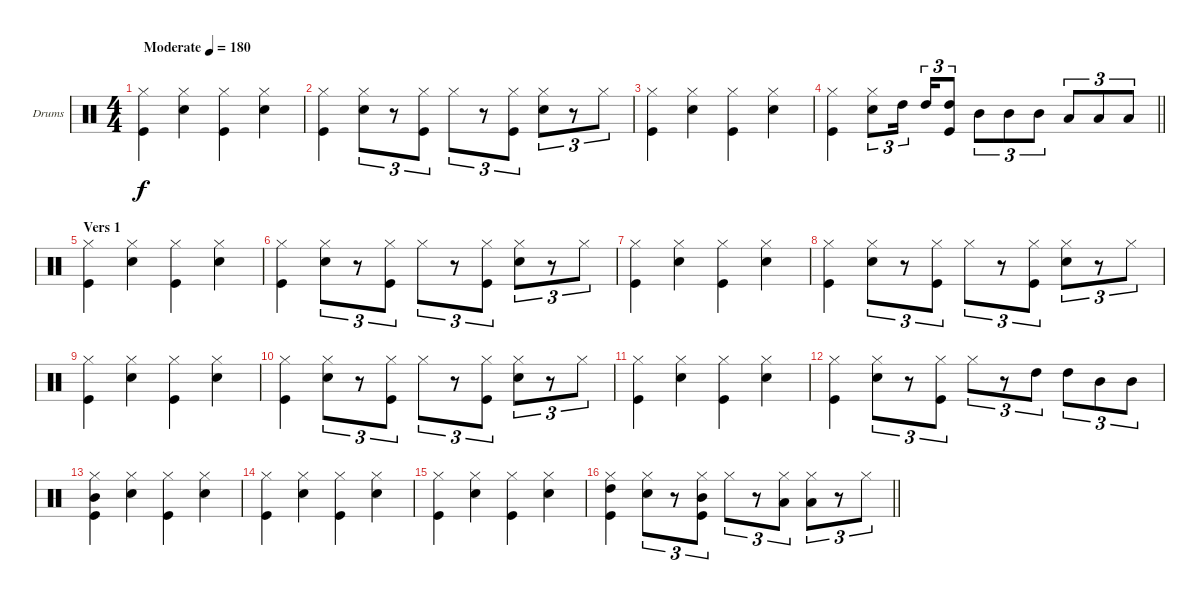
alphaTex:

\bracketExtendMode groupsimilarinstruments
\firstSystemTrackNameOrientation horizontal
\otherSystemsTrackNameOrientation horizontal
\track ("Drumkit" "Drums") {instrument percussion}
\staff {score}
\articulation defaults
\ts (4 4)
\beaming (8 2 2 2 2)
\tempo (180 "Moderate")
\clef neutral
\ks c
("Hi-Hat (closed)" "Kick (hit)").4{dy f} ("Hi-Hat (closed)" "Snare (hit) 2").4 ("Hi-Hat (closed)" "Kick (hit)").4 ("Hi-Hat (closed)" "Snare (hit) 2").4 |
("Hi-Hat (closed)" "Kick (hit)").4 ("Hi-Hat (closed)" "Snare (hit) 2").8{tu (3 2)} r.8{tu (3 2)} ("Hi-Hat (closed)" "Kick (hit)").8{tu (3 2)} "Hi-Hat (closed)".8{tu (3 2)} r.8{tu (3 2)} ("Hi-Hat (closed)" "Kick (hit)").8{tu (3 2)} ("Hi-Hat (closed)" "Snare (hit) 2").8{tu (3 2)} r.8{tu (3 2)} "Hi-Hat (closed)".8{tu (3 2)} |
("Hi-Hat (closed)" "Kick (hit)").4 ("Hi-Hat (closed)" "Snare (hit) 2").4 ("Hi-Hat (closed)" "Kick (hit)").4 ("Hi-Hat (closed)" "Snare (hit) 2").4 |
\barLineRight lightlight
("Hi-Hat (closed)" "Kick (hit)").4 ("Hi-Hat (closed)" "Snare (hit) 2").8{tu (3 2)} "High Tom (hit)".16{tu (3 2)} "High Tom (hit)".16{tu (3 2)} ("High Tom (hit)" "Kick (hit)").8{tu (3 2)} "Mid Tom (hit)".8{tu (3 2)} "Mid Tom (hit)".8{tu (3 2)} "Mid Tom (hit)".8{tu (3 2)} "Low Tom (hit)".8{tu (3 2)} "Low Tom (hit)".8{tu (3 2)} "Low Tom (hit)".8{tu (3 2)} |
\section ("" "Vers 1")
("Hi-Hat (closed)" "Kick (hit)").4 ("Hi-Hat (closed)" "Snare (hit) 2").4 ("Hi-Hat (closed)" "Kick (hit)").4 ("Hi-Hat (closed)" "Snare (hit) 2").4 |
("Hi-Hat (closed)" "Kick (hit)").4 ("Hi-Hat (closed)" "Snare (hit) 2").8{tu (3 2)} r.8{tu (3 2)} ("Hi-Hat (closed)" "Kick (hit)").8{tu (3 2)} "Hi-Hat (closed)".8{tu (3 2)} r.8{tu (3 2)} ("Hi-Hat (closed)" "Kick (hit)").8{tu (3 2)} ("Hi-Hat (closed)" "Snare (hit) 2").8{tu (3 2)} r.8{tu (3 2)} "Hi-Hat (closed)".8{tu (3 2)} |
("Hi-Hat (closed)" "Kick (hit)").4 ("Hi-Hat (closed)" "Snare (hit) 2").4 ("Hi-Hat (closed)" "Kick (hit)").4 ("Hi-Hat (closed)" "Snare (hit) 2").4 |
("Hi-Hat (closed)" "Kick (hit)").4 ("Hi-Hat (closed)" "Snare (hit) 2").8{tu (3 2)} r.8{tu (3 2)} ("Hi-Hat (closed)" "Kick (hit)").8{tu (3 2)} "Hi-Hat (closed)".8{tu (3 2)} r.8{tu (3 2)} ("Hi-Hat (closed)" "Kick (hit)").8{tu (3 2)} ("Hi-Hat (closed)" "Snare (hit) 2").8{tu (3 2)} r.8{tu (3 2)} "Hi-Hat (closed)".8{tu (3 2)} |
("Hi-Hat (closed)" "Kick (hit)").4 ("Hi-Hat (closed)" "Snare (hit) 2").4 ("Hi-Hat (closed)" "Kick (hit)").4 ("Hi-Hat (closed)" "Snare (hit) 2").4 |
("Hi-Hat (closed)" "Kick (hit)").4 ("Hi-Hat (closed)" "Snare (hit) 2").8{tu (3 2)} r.8{tu (3 2)} ("Hi-Hat (closed)" "Kick (hit)").8{tu (3 2)} "Hi-Hat (closed)".8{tu (3 2)} r.8{tu (3 2)} ("Hi-Hat (closed)" "Kick (hit)").8{tu (3 2)} ("Hi-Hat (closed)" "Snare (hit) 2").8{tu (3 2)} r.8{tu (3 2)} "Hi-Hat (closed)".8{tu (3 2)} |
("Hi-Hat (closed)" "Kick (hit)").4 ("Hi-Hat (closed)" "Snare (hit) 2").4 ("Hi-Hat (closed)" "Kick (hit)").4 ("Hi-Hat (closed)" "Snare (hit) 2").4 |
("Hi-Hat (closed)" "Kick (hit)").4 ("Hi-Hat (closed)" "Snare (hit) 2").8{tu (3 2)} r.8{tu (3 2)} ("Hi-Hat (closed)" "Kick (hit)").8{tu (3 2)} "Hi-Hat (closed)".8{tu (3 2)} r.8{tu (3 2)} "High Tom (hit)".8{tu (3 2)} "High Tom (hit)".8{tu (3 2)} "Mid Tom (hit)".8{tu (3 2)} "Mid Tom (hit)".8{tu (3 2)} |
("Hi-Hat (closed)" "Mid Tom (hit)" "Kick (hit)").4 ("Hi-Hat (closed)" "Snare (hit) 2").4 ("Hi-Hat (closed)" "Kick (hit)").4 ("Hi-Hat (closed)" "Snare (hit) 2").4 |
("Hi-Hat (closed)" "Kick (hit)").4 ("Hi-Hat (closed)" "Snare (hit) 2").4 ("Hi-Hat (closed)" "Kick (hit)").4 ("Hi-Hat (closed)" "Snare (hit) 2").4 |
("Hi-Hat (closed)" "Kick (hit)").4 ("Hi-Hat (closed)" "Snare (hit) 2").4 ("Hi-Hat (closed)" "Kick (hit)").4 ("Hi-Hat (closed)" "Snare (hit) 2").4 |
\barLineRight lightlight
("Hi-Hat (closed)" "High Tom (hit)" "Kick (hit)").4 ("Hi-Hat (closed)" "Snare (hit) 2").8{tu (3 2)} r.8{tu (3 2)} ("Hi-Hat (closed)" "Mid Tom (hit)" "Kick (hit)").8{tu (3 2)} "Hi-Hat (closed)".8{tu (3 2)} r.8{tu (3 2)} ("Hi-Hat (closed)" "Low Tom (hit)").8{tu (3 2)} ("Hi-Hat (closed)" "Low Tom (hit)").8{tu (3 2)} r.8{tu (3 2)} "Hi-Hat (closed)".8{tu (3 2)}
